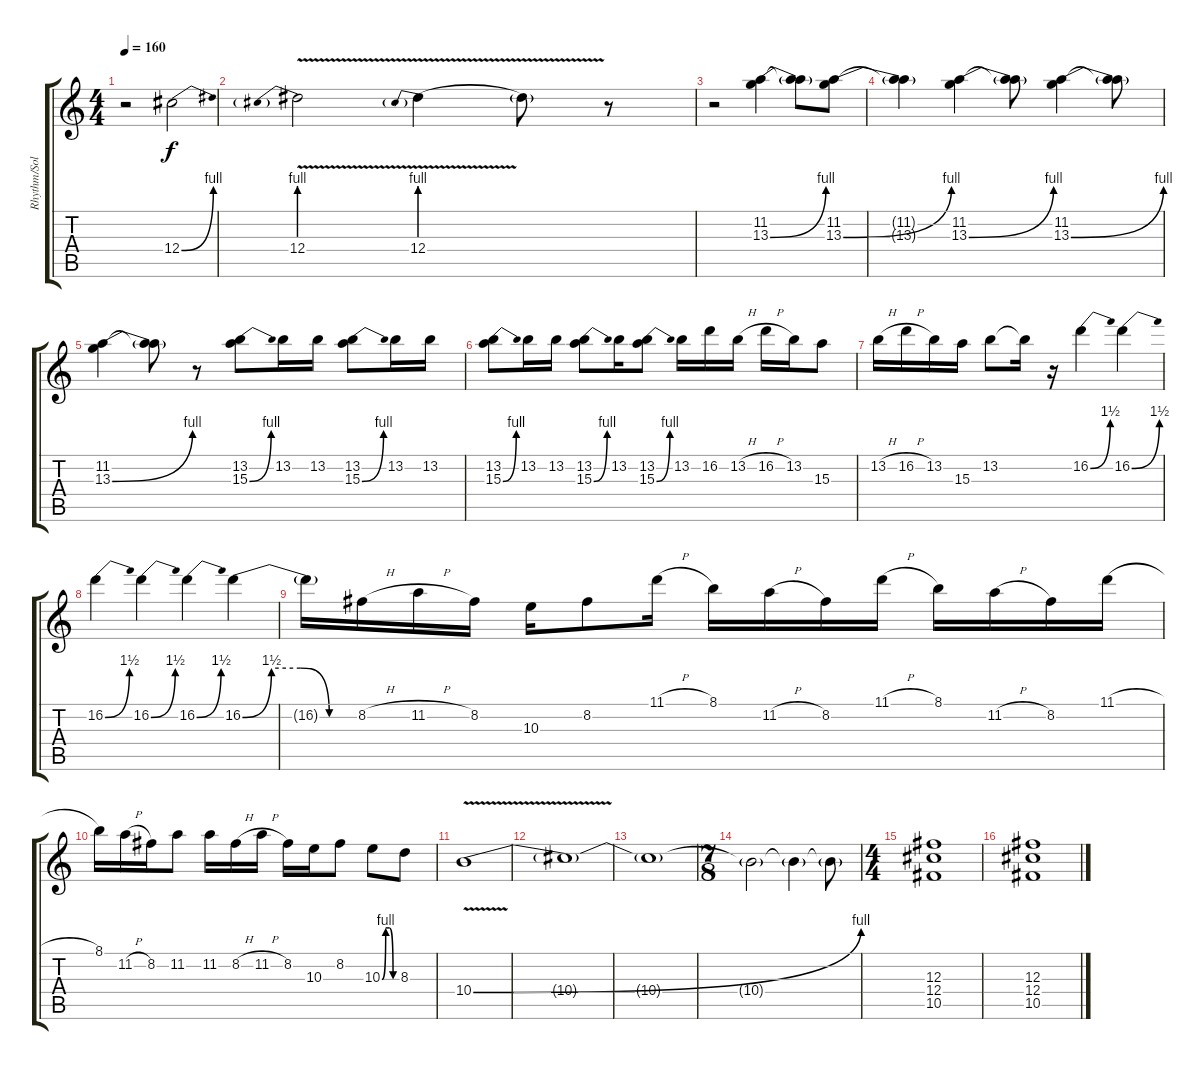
\track ("Rhythm/Solo" "Rhythm/Sol") {instrument distortionguitar}
\staff {score tabs}
\tuning (Eb4 Bb3 Gb3 Db3 Ab2 Eb2) {hide}
\ts (4 4)
\tempo 160
\clef g2
\ks c
r.2{dy f volume 16} 12.4{be (bend 0 0 60 4)}.2 |
12.4{be (prebend 0 4 60 4) v}.2 12.4{be (prebend 0 4 60 4) v}.4 12.4{t}.8 r.8 |
r.2{volume 16} (11.2 13.3{be (bend 0 0 60 4)}).4 (11.2{t} 13.3{t}).8 (11.2 13.3{be (bend 0 0 60 4)}).8 |
(11.2{t} 13.3{t}).4 (11.2 13.3{be (bend 0 0 60 4)}).4 (11.2{t} 13.3{t}).8 (11.2 13.3{be (bend 0 0 60 4)}).4 (11.2{t} 13.3{t}).8 |
(11.2 13.3{be (bend 0 0 60 4)}).4 (11.2{t} 13.3{t}).8 r.8 (13.2 15.3{be (bend 0 0 60 4)}).8 13.2.16 13.2.16 (13.2 15.3{be (bend 0 0 60 4)}).8 13.2.16 13.2.16 |
(13.2 15.3{be (bend 0 0 60 4)}).8 13.2.16 13.2.16 (13.2 15.3{be (bend 0 0 60 4)}).8 13.2.16 (13.2 15.3{be (bend 0 0 60 4)}).8 13.2.16 16.2.16 13.2{h}.16 16.2{h}.16 13.2.16 15.3.8 |
13.2{h}.16{volume 16} 16.2{h}.16 13.2.16 15.3.16 13.2.8 13.2{t}.16 r.16 16.2{be (bend 0 0 60 6)}.4 16.2{be (bend 0 0 60 6)}.4 |
16.2{be (bend 0 0 60 6)}.4 16.2{be (bend 0 0 60 6)}.4 16.2{be (bend 0 0 60 6)}.4 16.2{be (custom 0 0 15 6 30 6 45 0 60 0)}.4 |
16.2{t}.16 8.2{h}.16 11.2{h}.16 8.2.16 10.3.16 8.2.8 11.1{h}.16 8.1.16 11.2{h}.16 8.2.16 11.1{h}.16 8.1.16 11.2{h}.16 8.2.16 11.1{h}.16 |
8.1.16 11.2{h}.16 8.2.16 11.2.8 11.2.16 8.2{h}.16 11.2{h}.16 8.2.16 10.3.16 8.2.8 10.3{be (custom 0 0 15 4 30 4 45 0 60 0)}.8 8.3.8 |
10.4{be (bend 0 0 60 4) v}.1{volume 16} |
10.4{t}.1 |
10.4{t}.1 |
\ts (7 8)
10.4{t}.2 10.4{t}.4 10.4{t}.8 |
\ts (4 4)
(12.3 12.4 10.5).1{volume 11} |
(12.3 12.4 10.5).1
